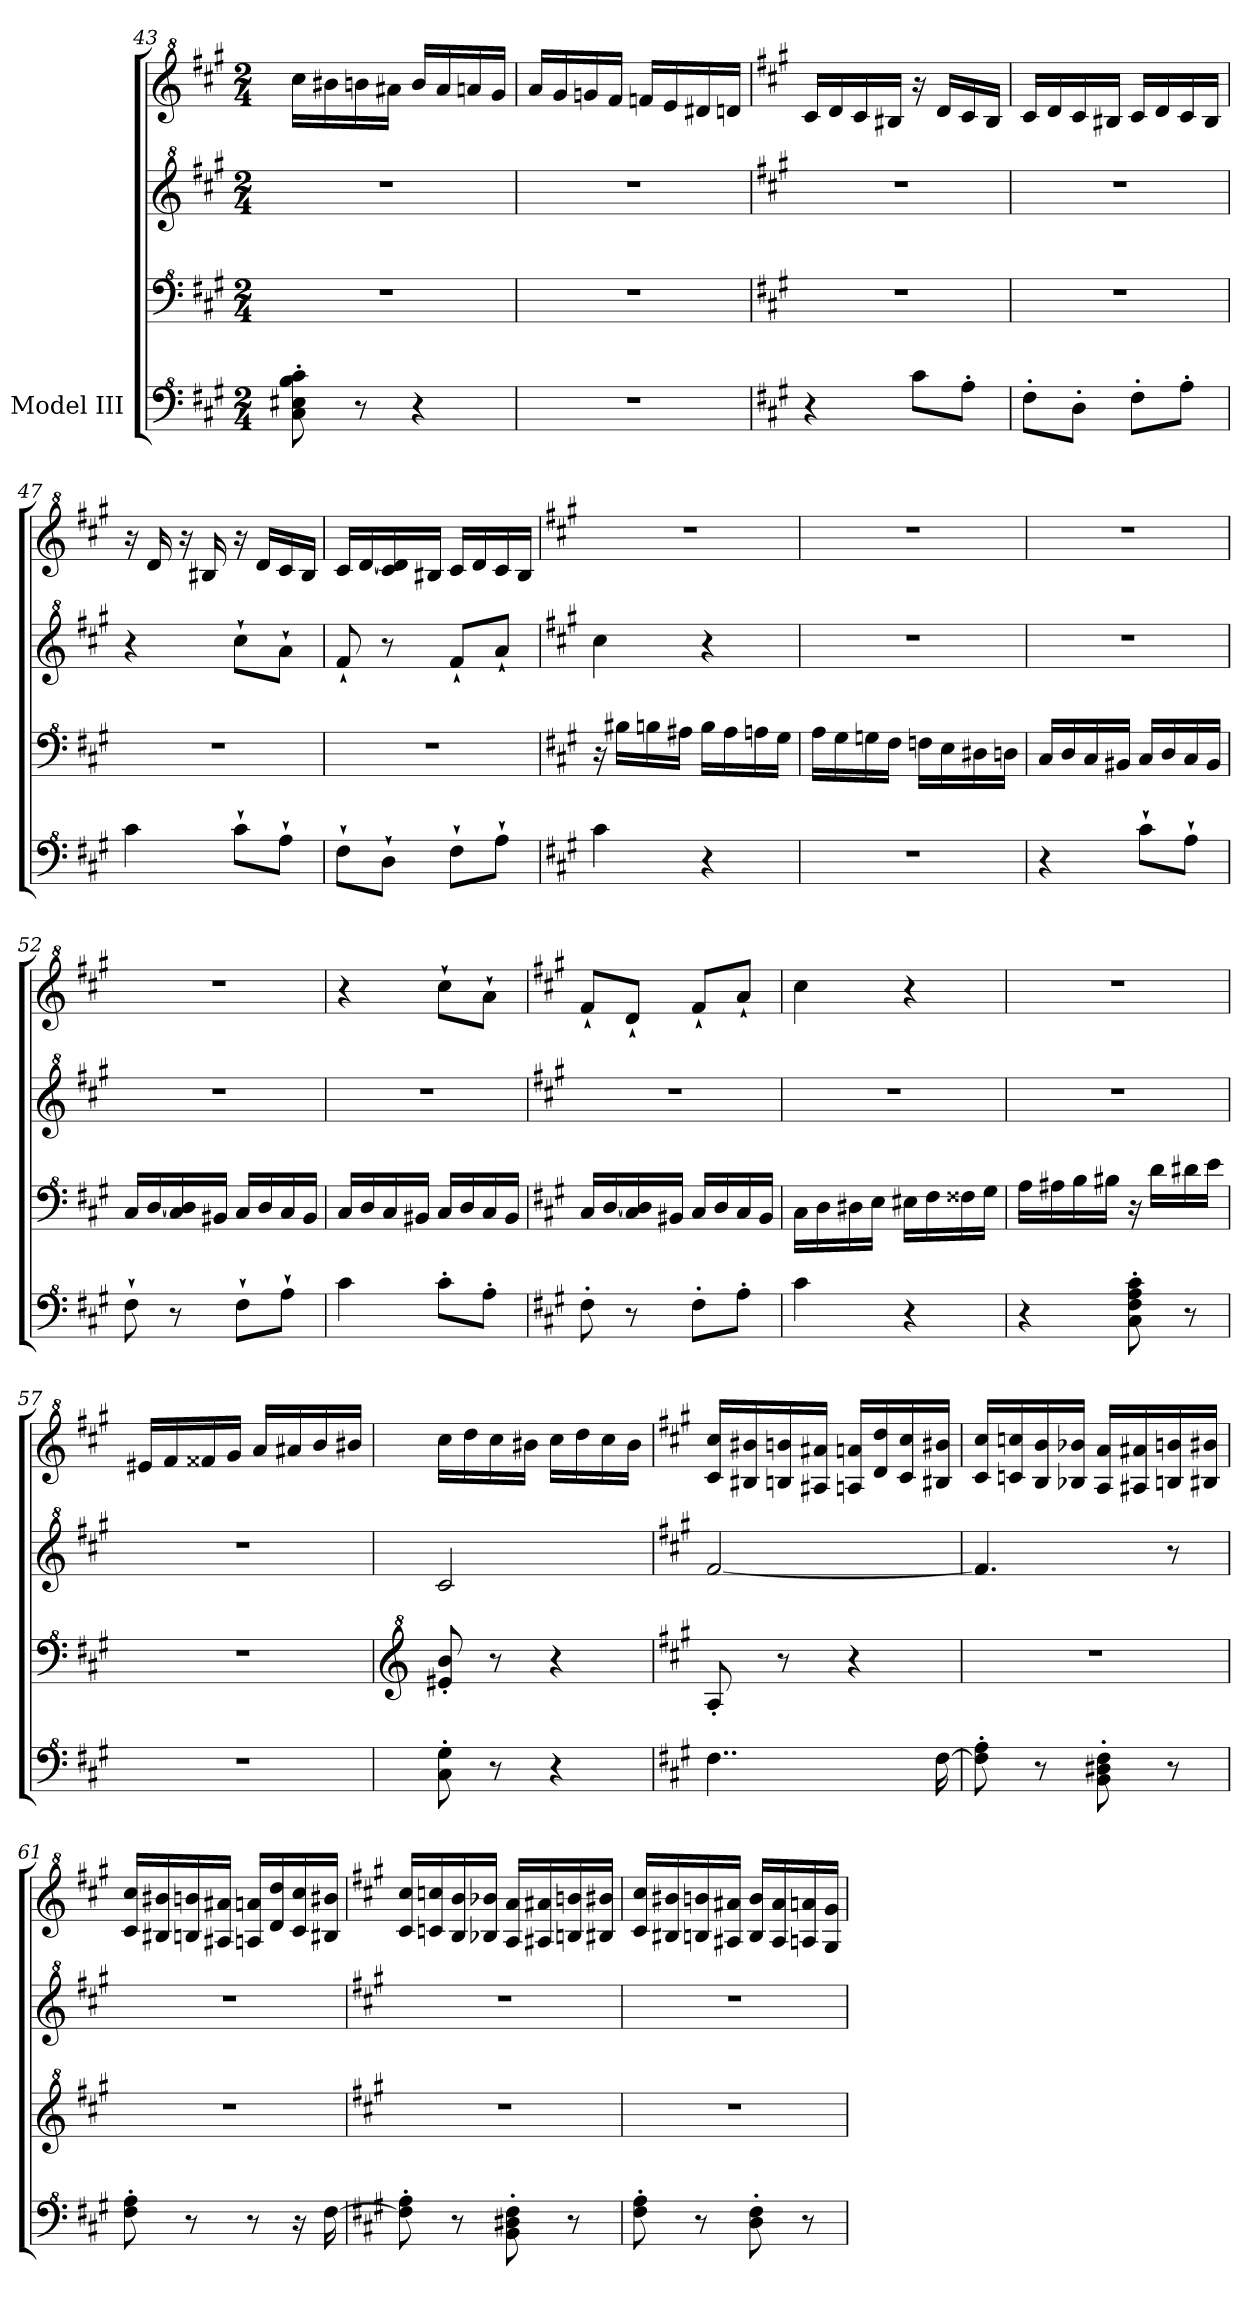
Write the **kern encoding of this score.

**kern	**kern	**kern	**kern
*part1	*part1	*part1	*part1
*staff4	*staff3	*staff2	*staff1
*I"Model III	*	*	*
!!LO:LB:g=z
*clefF^4	*clefF^4	*clefG^2	*clefG^2
*k[f#c#g#]	*k[f#c#g#]	*k[f#c#g#]	*k[f#c#g#]
*M2/4	*M2/4	*M2/4	*M2/4
=43	=43	=43	=43
8c#\' 8e#X\' 8b\' 8cc#\'	2r	2r	16ccc#\LL
.	.	.	16bb#X\
8r	.	.	16bbn\
.	.	.	16aa#X\JJ
4r	.	.	16bb/LL
.	.	.	16aa#/
.	.	.	16aan/
.	.	.	16gg#/JJ
=44	=44	=44	=44
2r	2r	2r	16aa/LL
.	.	.	16gg#/
.	.	.	16ggn/
.	.	.	16ff#/JJ
.	.	.	16ffn/LL
.	.	.	16ee/
.	.	.	16dd#X/
.	.	.	16ddn/JJ
=45	=45	=45	=45
*k[f#c#g#]	*k[f#c#g#]	*k[f#c#g#]	*k[f#c#g#]
4r	2r	2r	16cc#/LL
.	.	.	16dd/
.	.	.	16cc#/
.	.	.	16b#X/JJ
8cc#\L	.	.	16r
.	.	.	16dd/LL
8a'\J	.	.	16cc#/
.	.	.	16b#/JJ
=46	=46	=46	=46
8f#'\L	2r	2r	16cc#/LL
.	.	.	16dd/
8d'\J	.	.	16cc#/
.	.	.	16b#X/JJ
8f#'\L	.	.	16cc#/LL
.	.	.	16dd/
8a'\J	.	.	16cc#/
.	.	.	16b#/JJ
!!LO:LB:g=z
=47	=47	=47	=47
4cc#\	2r	4r	16r
.	.	.	16dd/
.	.	.	16r
.	.	.	16b#X/
8cc#`\L	.	8ccc#`\L	16r
.	.	.	16dd/LL
8a`\J	.	8aa`\J	16cc#/
.	.	.	16b#/JJ
=48	=48	=48	=48
8f#`\L	2r	8ff#`/	16cc#/LL
.	.	.	[16dd/
8d`\J	.	8r	16cc#/ 16dd/]
.	.	.	16b#X/JJ
8f#`\L	.	8ff#`/L	16cc#/LL
.	.	.	16dd/
8a`\J	.	8aa`/J	16cc#/
.	.	.	16b#/JJ
=49	=49	=49	=49
*k[f#c#g#]	*k[f#c#g#]	*k[f#c#g#]	*k[f#c#g#]
4cc#\	16r	4ccc#\	2r
.	16b#X\LL	.	.
.	16bn\	.	.
.	16a#X\JJ	.	.
4r	16b\LL	4r	.
.	16a#\	.	.
.	16an\	.	.
.	16g#\JJ	.	.
=50	=50	=50	=50
2r	16a\LL	2r	2r
.	16g#\	.	.
.	16gn\	.	.
.	16f#\JJ	.	.
.	16fn\LL	.	.
.	16e\	.	.
.	16d#X\	.	.
.	16dn\JJ	.	.
=51	=51	=51	=51
4r	16c#/LL	2r	2r
.	16d/	.	.
.	16c#/	.	.
.	16B#X/JJ	.	.
8cc#`\L	16c#/LL	.	.
.	16d/	.	.
8a`\J	16c#/	.	.
.	16B#/JJ	.	.
!!LO:PB:g=z
=52	=52	=52	=52
8f#`\	16c#/LL	2r	2r
.	[16d/	.	.
8r	16c#/ 16d/]	.	.
.	16B#X/JJ	.	.
8f#`\L	16c#/LL	.	.
.	16d/	.	.
8a`\J	16c#/	.	.
.	16B#/JJ	.	.
=53	=53	=53	=53
4cc#\	16c#/LL	2r	4r
.	16d/	.	.
.	16c#/	.	.
.	16B#X/JJ	.	.
8cc#'\L	16c#/LL	.	8ccc#`\L
.	16d/	.	.
8a'\J	16c#/	.	8aa`\J
.	16B#/JJ	.	.
=54	=54	=54	=54
*k[f#c#g#]	*k[f#c#g#]	*k[f#c#g#]	*k[f#c#g#]
8f#'\	16c#/LL	2r	8ff#`/L
.	[16d/	.	.
8r	16c#/ 16d/]	.	8dd`/J
.	16B#X/JJ	.	.
8f#'\L	16c#/LL	.	8ff#`/L
.	16d/	.	.
8a'\J	16c#/	.	8aa`/J
.	16B#/JJ	.	.
=55	=55	=55	=55
4cc#\	16c#\LL	2r	4ccc#\
.	16d\	.	.
.	16d#X\	.	.
.	16e\JJ	.	.
4r	16e#X\LL	.	4r
.	16f#\	.	.
.	16f##X\	.	.
.	16g#\JJ	.	.
=56	=56	=56	=56
4r	16a\LL	2r	2r
.	16a#X\	.	.
.	16b\	.	.
.	16b#X\JJ	.	.
8c#\' 8f#\' 8a\' 8cc#\'	16r	.	.
.	16dd\LL	.	.
8r	16dd#X\	.	.
.	16ee\JJ	.	.
!!LO:LB:g=z
=57	=57	=57	=57
2r	2r	2r	16ee#X/LL
.	.	.	16ff#/
.	.	.	16ff##X/
.	.	.	16gg#/JJ
.	.	.	16aa/LL
.	.	.	16aa#X/
.	.	.	16bb/
.	.	.	16bb#X/JJ
=58	=58	=58	=58
*	*clefG^2	*	*
8c#\' 8g#\'	8ee#X/' 8bb/'	2cc#/	16ccc#\LL
.	.	.	16ddd\
8r	8r	.	16ccc#\
.	.	.	16bb#X\JJ
4r	4r	.	16ccc#\LL
.	.	.	16ddd\
.	.	.	16ccc#\
.	.	.	16bb#\JJ
=59	=59	=59	=59
*k[f#c#g#]	*k[f#c#g#]	*k[f#c#g#]	*k[f#c#g#]
4..f#\	8a'/	[2ff#/	16cc#/ 16ccc#/LL
.	.	.	16b#X/ 16bb#X/
.	8r	.	16bn/ 16bbn/
.	.	.	16a#X/ 16aa#X/JJ
.	4r	.	16an/ 16aan/LL
.	.	.	16dd/ 16ddd/
.	.	.	16cc#/ 16ccc#/
[16f#\	.	.	16b#X/ 16bb#X/JJ
=60	=60	=60	=60
8f#\]' 8a\'	2r	4.ff#/]	16cc#/ 16ccc#/LL
.	.	.	16ccn/ 16cccn/
8r	.	.	16b/ 16bb/
.	.	.	16b-X/ 16bb-X/JJ
8B\' 8d#X\' 8f#\'	.	.	16a/ 16aa/LL
.	.	.	16a#X/ 16aa#X/
8r	.	8r	16bn/ 16bbn/
.	.	.	16b#X/ 16bb#X/JJ
!!LO:LB:g=z
=61	=61	=61	=61
8f#\' 8a\'	2r	2r	16cc#/ 16ccc#/LL
.	.	.	16b#X/ 16bb#X/
8r	.	.	16bn/ 16bbn/
.	.	.	16a#X/ 16aa#X/JJ
8r	.	.	16an/ 16aan/LL
.	.	.	16dd/ 16ddd/
16r	.	.	16cc#/ 16ccc#/
[16f#\	.	.	16b#X/ 16bb#X/JJ
=62	=62	=62	=62
*k[f#c#g#]	*k[f#c#g#]	*k[f#c#g#]	*k[f#c#g#]
8f#\]' 8a\'	2r	2r	16cc#/ 16ccc#/LL
.	.	.	16ccn/ 16cccn/
8r	.	.	16b/ 16bb/
.	.	.	16b-X/ 16bb-X/JJ
8B\' 8d#X\' 8f#\'	.	.	16a/ 16aa/LL
.	.	.	16a#X/ 16aa#X/
8r	.	.	16bn/ 16bbn/
.	.	.	16b#X/ 16bb#X/JJ
=63	=63	=63	=63
8f#\' 8a\'	2r	2r	16cc#/ 16ccc#/LL
.	.	.	16b#X/ 16bb#X/
8r	.	.	16bn/ 16bbn/
.	.	.	16a#X/ 16aa#X/JJ
8d\' 8f#\'	.	.	16b/ 16bb/LL
.	.	.	16a#/ 16aa#/
8r	.	.	16an/ 16aan/
.	.	.	16g#/ 16gg#/JJ
=	=	=	=
*-	*-	*-	*-
